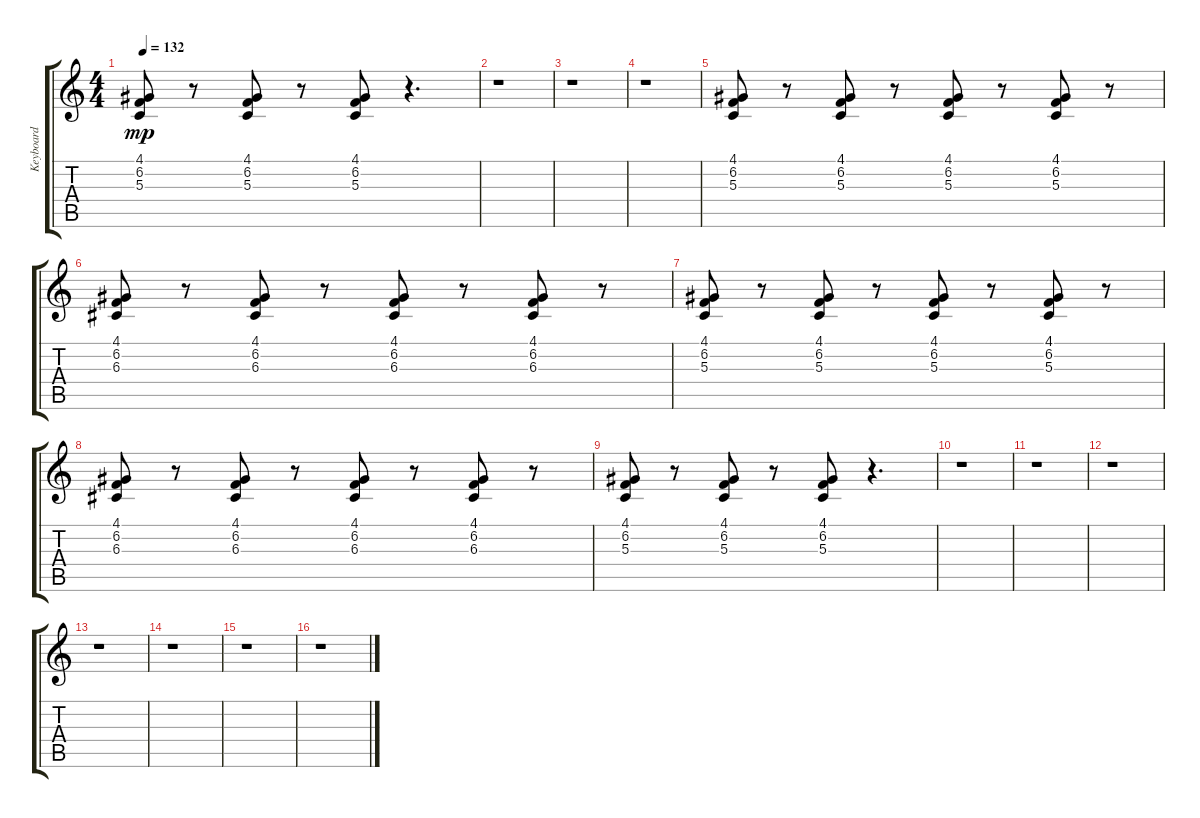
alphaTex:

\track ("Keyboard" "Keyboard") {instrument synthvoice}
\staff {score tabs}
\tuning (E4 B3 G3 D3 A2 E2) {hide}
\ts (4 4)
\tempo 132
\clef g2
\ks c
(4.1 6.2 5.3).8{dy mp} r.8 (4.1 6.2 5.3).8 r.8 (4.1 6.2 5.3).8 r.4{d} |
r.1 |
r.1 |
r.1 |
(4.1 6.2 5.3).8 r.8 (4.1 6.2 5.3).8 r.8 (4.1 6.2 5.3).8 r.8 (4.1 6.2 5.3).8 r.8 |
(4.1 6.2 6.3).8 r.8 (4.1 6.2 6.3).8 r.8 (4.1 6.2 6.3).8 r.8 (4.1 6.2 6.3).8 r.8 |
(4.1 6.2 5.3).8 r.8 (4.1 6.2 5.3).8 r.8 (4.1 6.2 5.3).8 r.8 (4.1 6.2 5.3).8 r.8 |
(4.1 6.2 6.3).8 r.8 (4.1 6.2 6.3).8 r.8 (4.1 6.2 6.3).8 r.8 (4.1 6.2 6.3).8 r.8 |
(4.1 6.2 5.3).8 r.8 (4.1 6.2 5.3).8 r.8 (4.1 6.2 5.3).8 r.4{d} |
r.1 |
r.1 |
r.1 |
r.1 |
r.1 |
r.1 |
r.1
